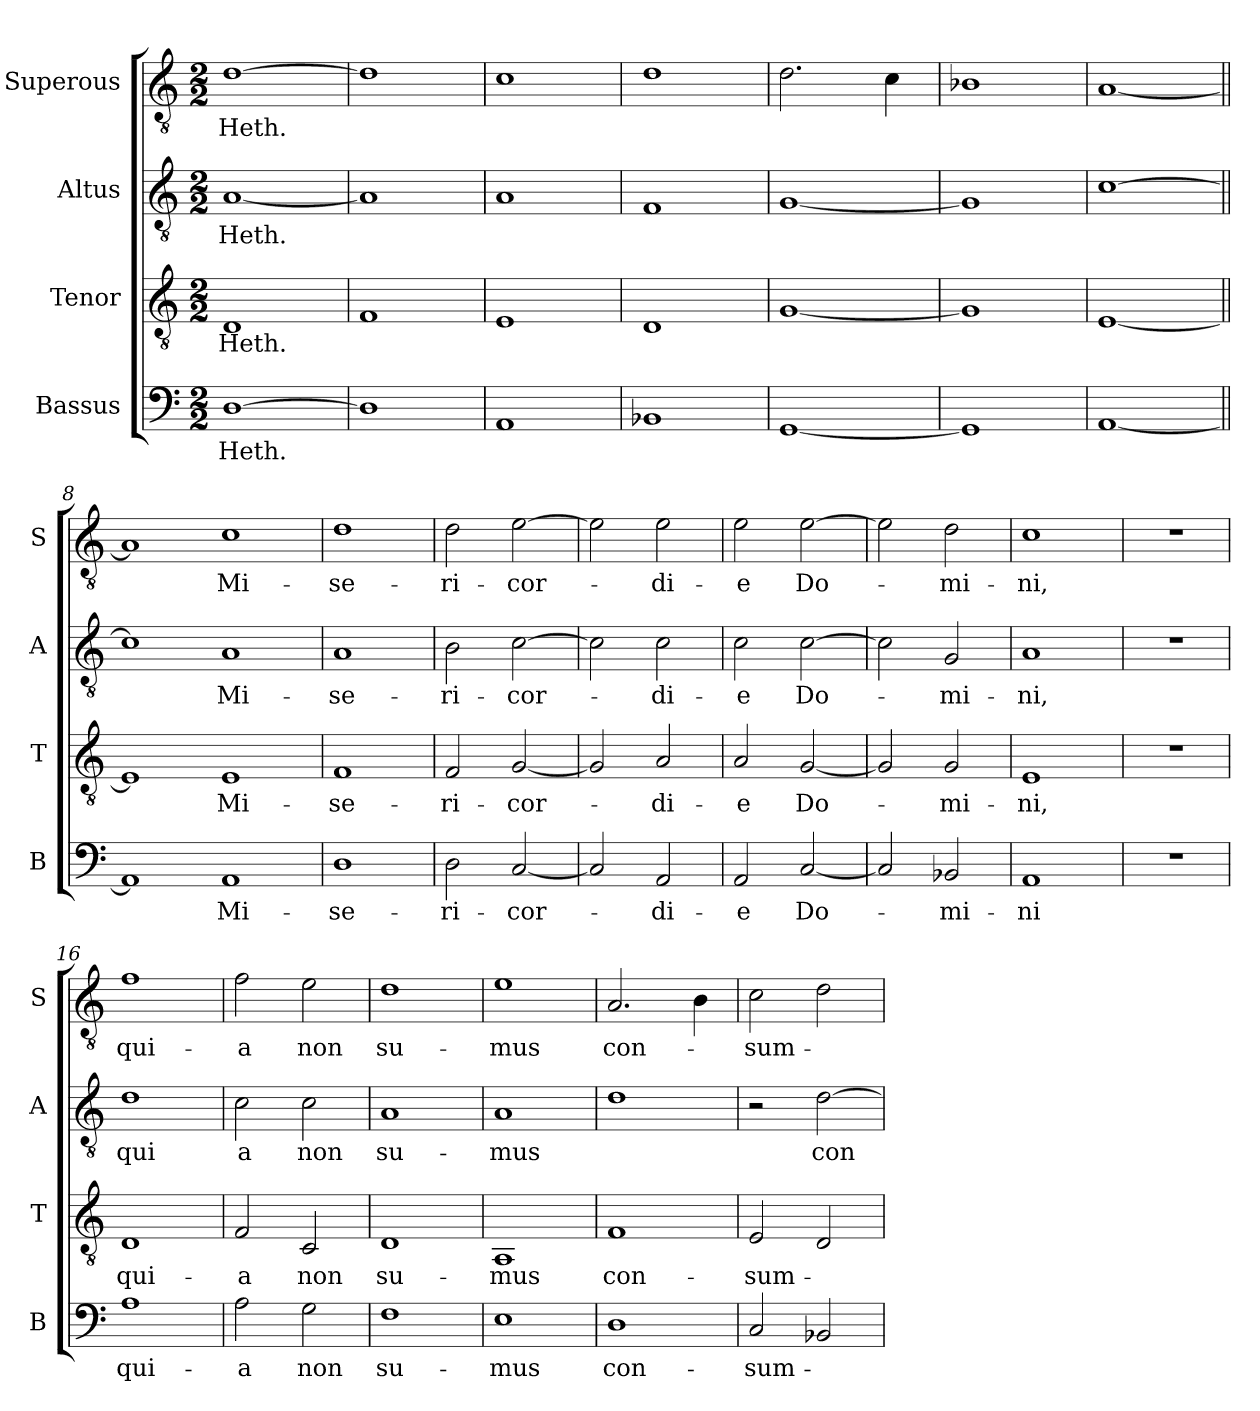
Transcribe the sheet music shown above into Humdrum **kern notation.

**kern	**text	**kern	**text	**kern	**text	**kern	**text
*part4	*part4	*part3	*part3	*part2	*part2	*part1	*part1
*staff4	*staff4	*staff3	*staff3	*staff2	*staff2	*staff1	*staff1
*I"Bassus	*	*I"Tenor	*	*I"Altus	*	*I"Superous	*
*I'B	*	*I'T	*	*I'A	*	*I'S	*
*clefF4	*	*clefGv2	*	*clefGv2	*	*clefGv2	*
*k[]	*	*k[]	*	*k[]	*	*k[]	*
*M2/2	*	*M2/2	*	*M2/2	*	*M2/2	*
=1	=1	=1	=1	=1	=1	=1	=1
[1D	Heth.	1D	Heth.	[1A	Heth.	[1d	Heth.
=2	=2	=2	=2	=2	=2	=2	=2
1D]	.	1F	.	1A]	.	1d]	.
=3	=3	=3	=3	=3	=3	=3	=3
1AA	.	1E	.	1A	.	1c	.
=4	=4	=4	=4	=4	=4	=4	=4
1BB-X	.	1D	.	1F	.	1d	.
=5	=5	=5	=5	=5	=5	=5	=5
[1GG	.	[1G	.	[1G	.	2.d	.
.	.	.	.	.	.	4c	.
=6	=6	=6	=6	=6	=6	=6	=6
1GG]	.	1G]	.	1G]	.	1B-X	.
=7	=7	=7	=7	=7	=7	=7	=7
[1AA	.	[1E	.	[1c	.	[1A	.
=8||	=8||	=8||	=8||	=8||	=8||	=8||	=8||
1AA]	.	1E]	.	1c]	.	1A]	.
1AA	Mi-	1E	Mi-	1A	Mi-	1c	Mi-
=9	=9	=9	=9	=9	=9	=9	=9
1D	-se-	1F	-se-	1A	-se-	1d	-se-
=10	=10	=10	=10	=10	=10	=10	=10
2D	-ri-	2F	-ri-	2B	-ri-	2d	-ri-
[2C	-cor-	[2G	-cor-	[2c	-cor-	[2e	-cor-
=11	=11	=11	=11	=11	=11	=11	=11
2C]	.	2G]	.	2c]	.	2e]	.
2AA	-di-	2A	-di-	2c	-di-	2e	-di-
=12	=12	=12	=12	=12	=12	=12	=12
2AA	-e	2A	-e	2c	-e	2e	-e
[2C	Do-	[2G	Do-	[2c	Do-	[2e	Do-
=13	=13	=13	=13	=13	=13	=13	=13
2C]	.	2G]	.	2c]	.	2e]	.
2BB-X	-mi-	2G	-mi-	2G	-mi-	2d	-mi-
=14	=14	=14	=14	=14	=14	=14	=14
1AA	-ni	1E	-ni,	1A	-ni,	1c	-ni,
=15	=15	=15	=15	=15	=15	=15	=15
1r	.	1r	.	1r	.	1r	.
=16	=16	=16	=16	=16	=16	=16	=16
1A	qui-	1D	qui-	1d	qui	1f	qui-
=17	=17	=17	=17	=17	=17	=17	=17
2A	-a	2F	-a	2c	a	2f	-a
2G	non	2C	non	2c	non	2e	non
=18	=18	=18	=18	=18	=18	=18	=18
1F	su-	1D	su-	1A	su-	1d	su-
=19	=19	=19	=19	=19	=19	=19	=19
1E	-mus	1AA	-mus	1A	-mus	1e	-mus
=20	=20	=20	=20	=20	=20	=20	=20
1D	con-	1F	con-	1d	.	2.A	con-
.	.	.	.	.	.	4B	.
=21	=21	=21	=21	=21	=21	=21	=21
2C	-sum-	2E	-sum-	2r	.	2c	-sum-
2BB-X	.	2D	.	[2d	con-	2d	.
=	=	=	=	=	=	=	=
*-	*-	*-	*-	*-	*-	*-	*-
